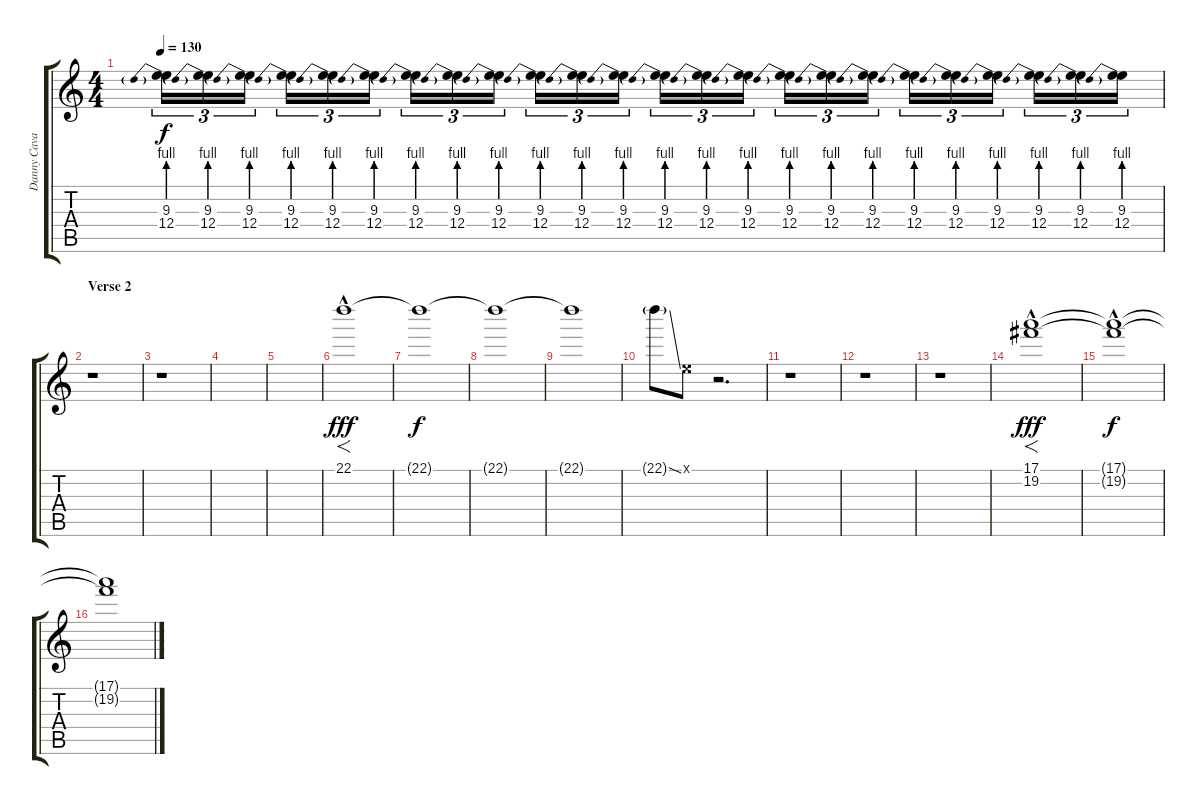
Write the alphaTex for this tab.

\track ("Danny Cavanagh (Electric Guitar 1)" "Danny Cava") {instrument overdrivenguitar}
\staff {score tabs}
\tuning (E4 B3 G3 D3 A2 E2) {hide}
\ts (4 4)
\tempo 130
\clef g2
\ks c
(9.3 12.4{be (prebend 0 4 60 4)}).16{tu (3 2) dy f} (9.3 12.4{be (prebend 0 4 60 4)}).16{tu (3 2)} (9.3 12.4{be (prebend 0 4 60 4)}).16{tu (3 2)} (9.3 12.4{be (prebend 0 4 60 4)}).16{tu (3 2)} (9.3 12.4{be (prebend 0 4 60 4)}).16{tu (3 2)} (9.3 12.4{be (prebend 0 4 60 4)}).16{tu (3 2)} (9.3 12.4{be (prebend 0 4 60 4)}).16{tu (3 2)} (9.3 12.4{be (prebend 0 4 60 4)}).16{tu (3 2)} (9.3 12.4{be (prebend 0 4 60 4)}).16{tu (3 2)} (9.3 12.4{be (prebend 0 4 60 4)}).16{tu (3 2)} (9.3 12.4{be (prebend 0 4 60 4)}).16{tu (3 2)} (9.3 12.4{be (prebend 0 4 60 4)}).16{tu (3 2)} (9.3 12.4{be (prebend 0 4 60 4)}).16{tu (3 2)} (9.3 12.4{be (prebend 0 4 60 4)}).16{tu (3 2)} (9.3 12.4{be (prebend 0 4 60 4)}).16{tu (3 2)} (9.3 12.4{be (prebend 0 4 60 4)}).16{tu (3 2)} (9.3 12.4{be (prebend 0 4 60 4)}).16{tu (3 2)} (9.3 12.4{be (prebend 0 4 60 4)}).16{tu (3 2)} (9.3 12.4{be (prebend 0 4 60 4)}).16{tu (3 2)} (9.3 12.4{be (prebend 0 4 60 4)}).16{tu (3 2)} (9.3 12.4{be (prebend 0 4 60 4)}).16{tu (3 2)} (9.3 12.4{be (prebend 0 4 60 4)}).16{tu (3 2)} (9.3 12.4{be (prebend 0 4 60 4)}).16{tu (3 2)} (9.3 12.4{be (prebend 0 4 60 4)}).16{tu (3 2)} |
\section ("" "Verse 2")
r.1 |
r.1 |
|
|
22.1{hac}.1{f dy fff} |
22.1{t}.1{dy f} |
22.1{t}.1 |
22.1{t}.1 |
22.1{ss g}.8 0.1{x}.8 r.2{d} |
r.1 |
r.1 |
r.1 |
(17.1 19.2{hac}).1{f dy fff} |
(17.1{hac t} 19.2{t}).1{dy f} |
(17.1{t} 19.2{t}).1
